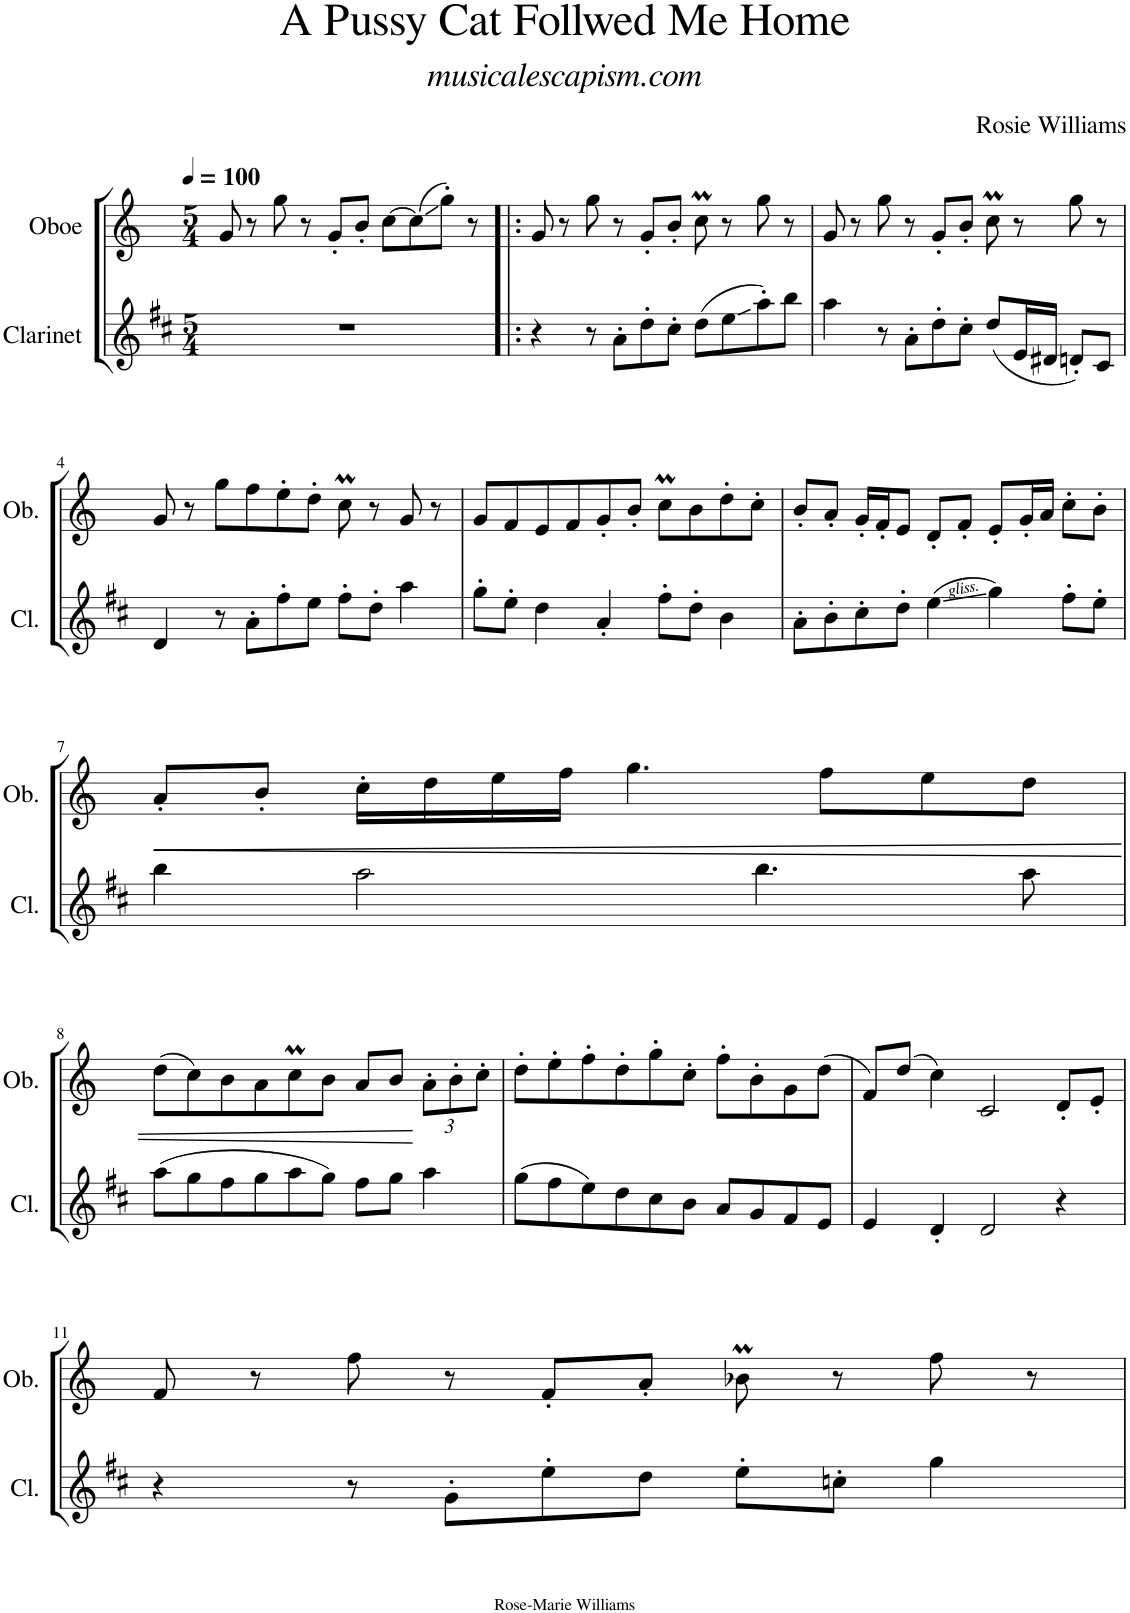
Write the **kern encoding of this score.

**kern	**kern	**dynam
*part2	*part1	*part1
*staff2	*staff1	*staff1
*I"Clarinet	*I"Oboe	*
*I'Cl.	*I'Ob.	*
*clefG2	*clefG2	*
*Trd1c2	*	*
*k[f#c#]	*k[]	*
*M5/4	*M5/4	*
*MM100	*MM100	*
=1	=1	=1
4%5r	8g/	.
.	8r	.
.	8gg\	.
.	8r	.
.	8g'/L	.
.	8b'/J	.
.	[8cc\L	.
.	(8cc\]	.
.	8gg'\J)	.
.	8r	.
=2!|:	=2!|:	=2!|:
4r	8g/	.
.	8r	.
8r	8gg\	.
8a'\L	8r	.
8dd'\	8g'/L	.
8cc#'\J	8b'/J	.
(8dd\L	8ccM\	.
8ee\	8r	.
8aa'\)	8gg\	.
8bb\J	8r	.
=3	=3	=3
4aa\	8g/	.
.	8r	.
8r	8gg\	.
8a'\L	8r	.
8dd'\	8g'/L	.
8cc#'\J	8b'/J	.
(8dd/L	8ccM\	.
16e/L	8r	.
16d#X/JJ	.	.
8dn'/L)	8gg\	.
8c#/J	8r	.
!!LO:LB:g=z
=4	=4	=4
4d/	8g/	.
.	8r	.
8r	8gg\L	.
8a'\L	8ff\	.
8ff#'\	8ee'\	.
8ee\J	8dd'\J	.
8ff#'\L	8ccM\	.
8dd'\J	8r	.
4aa\	8g/	.
.	8r	.
=5	=5	=5
8gg'\L	8g/L	.
8ee'\J	8f/	.
4dd\	8e/	.
.	8f/	.
4a'/	8g'/	.
.	8b'/J	.
8ff#'\L	8ccM\L	.
8dd'\J	8b\	.
4b\	8dd'\	.
.	8cc'\J	.
=6	=6	=6
8a'\L	8b'/L	.
8b'\	8a'/J	.
8cc#'\	16g'/LL	.
.	16f'/J	.
8dd'\J	8e/J	.
(4ee\	8d'/L	.
.	8f'/J	.
4gg\)	8e'/L	.
.	16g'/L	.
.	16a/JJ	.
8ff#'\L	8cc'\L	.
8ee'\J	8b'\J	.
!!LO:LB:g=z
=7	=7	=7
!	!	!LO:HP:b
4bb\	8a'/L	<
.	8b'/J	.
2aa\	16cc'\LL	.
.	16dd\	.
.	16ee\	.
.	16ff\JJ	.
.	4.gg\	.
4.bb\	.	.
.	8ff\L	.
.	8ee\	.
8aa\	8dd\J	.
!!LO:LB:g=z
=8	=8	=8
(8aa\L	(8dd\L	.
8gg\	8cc\)	.
8ff#\	8b\	.
8gg\	8a\	.
8aa\	8ccM\	.
8gg\J)	8b\J	.
8ff#\L	8a/L	.
8gg\J	8b/J	.
*	*Xbrackettup	*
4aa\	12a'\L	[
.	12b'\	.
.	12cc'\J	.
=9	=9	=9
(8gg\L	8dd'\L	.
8ff#\	8ee'\	.
8ee\)	8ff'\	.
8dd\	8dd'\	.
8cc#\	8gg'\	.
8b\J	8cc'\J	.
8a/L	8ff'\L	.
8g/	8b'\	.
8f#/	8g\	.
8e/J	(8dd\J	.
=10	=10	=10
4e/	8f/L)	.
.	(8dd/J	.
4d'/	4cc\)	.
2d/	2c/	.
4r	8d'/L	.
.	8e'/J	.
!!LO:LB:g=z
=11	=11	=11
4r	8f/	.
.	8r	.
8r	8ff\	.
8g'\L	8r	.
8ee'\	8f'/L	.
8dd\J	8a'/J	.
8ee'\L	8b-XM\	.
8ccn'\J	8r	.
4gg\	8ff\	.
.	8r	.
=	=	=
*-	*-	*-
